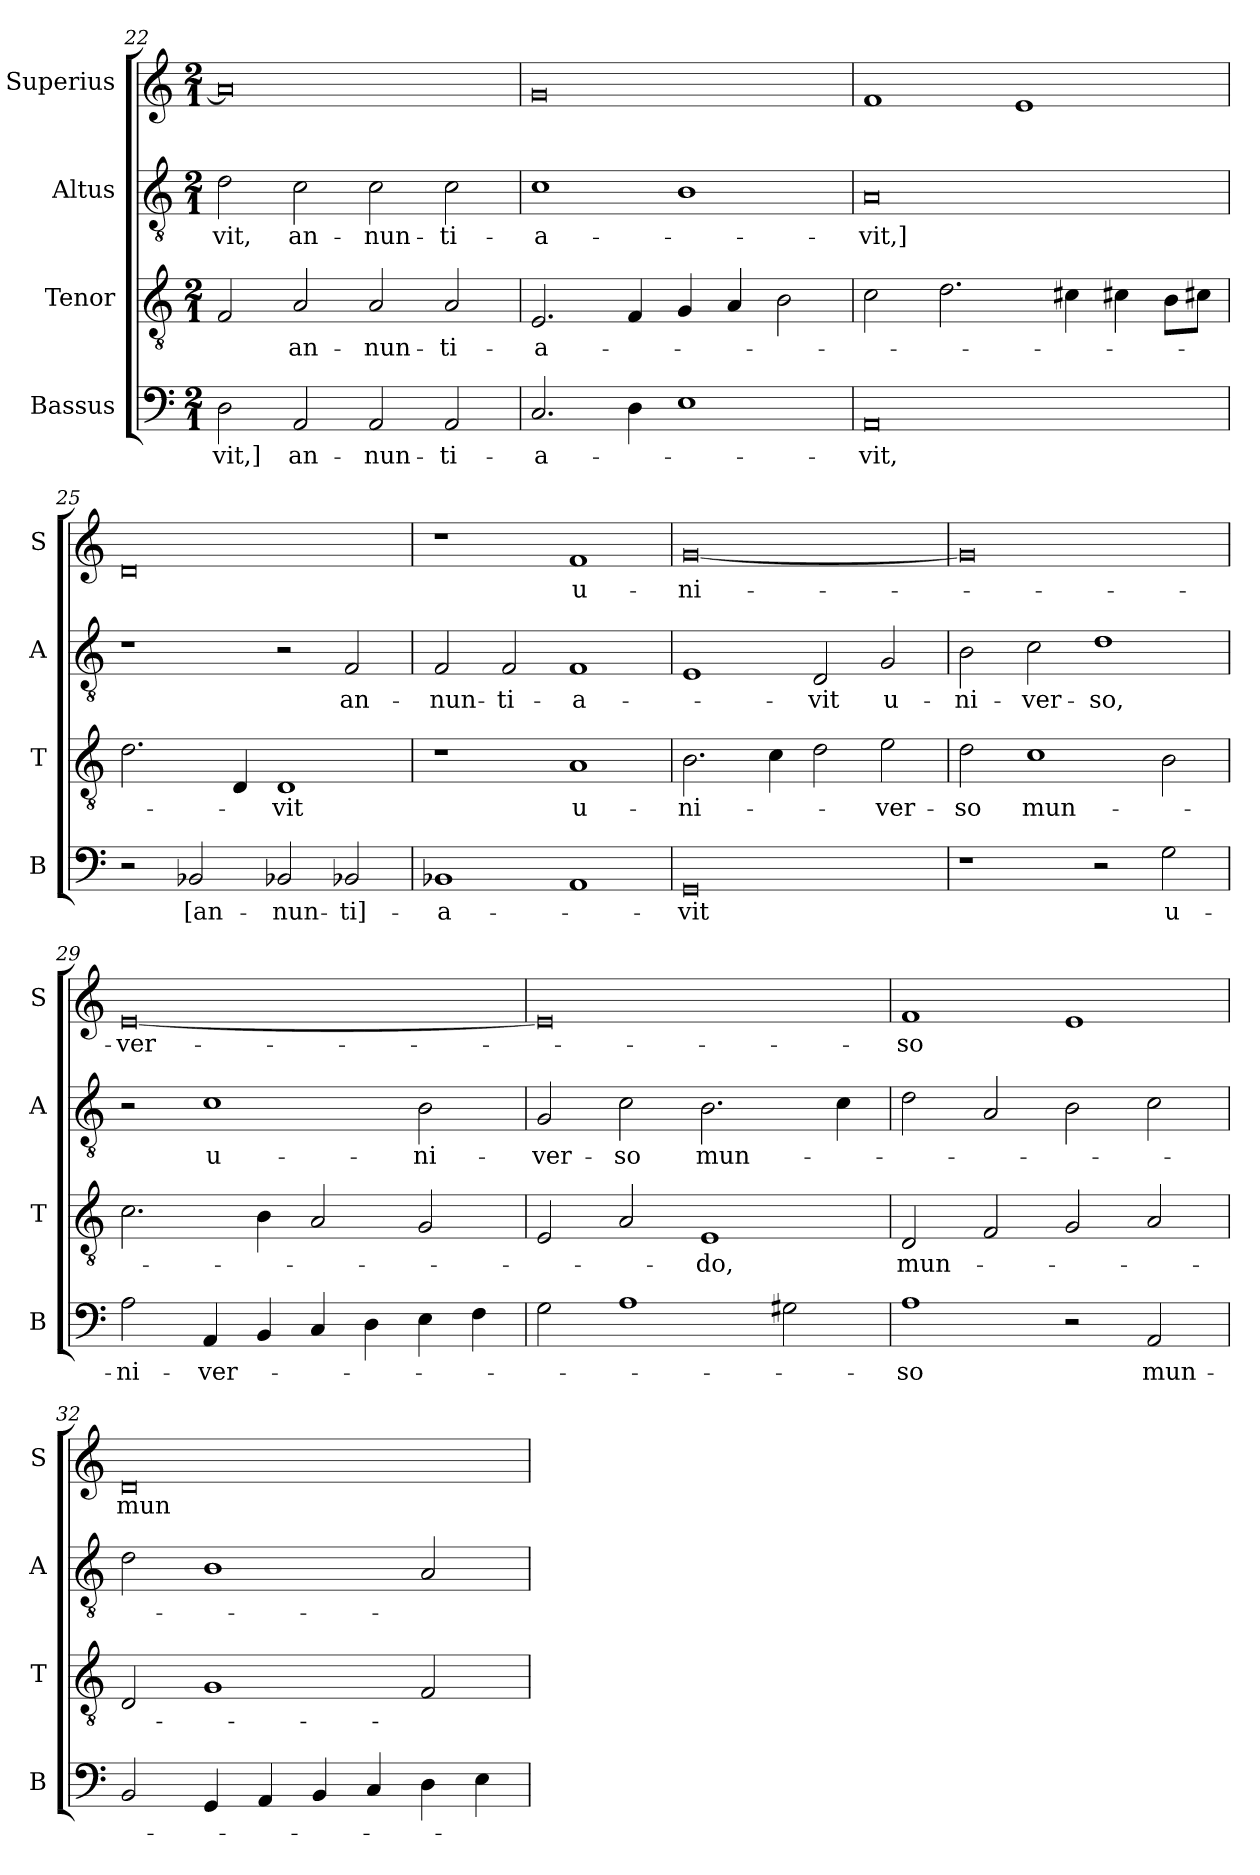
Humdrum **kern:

**kern	**text	**kern	**text	**kern	**text	**kern	**text
*part4	*part4	*part3	*part3	*part2	*part2	*part1	*part1
*staff4	*staff4	*staff3	*staff3	*staff2	*staff2	*staff1	*staff1
*I"Bassus	*	*I"Tenor	*	*I"Altus	*	*I"Superius	*
*I'B	*	*I'T	*	*I'A	*	*I'S	*
*clefF4	*	*clefGv2	*	*clefGv2	*	*clefG2	*
*k[]	*	*k[]	*	*k[]	*	*k[]	*
*M2/1	*	*M2/1	*	*M2/1	*	*M2/1	*
=22	=22	=22	=22	=22	=22	=22	=22
2D	-vit,]	2F	.	2d	-vit,	0a]	.
2AA	an-	2A	an-	2c	an-	.	.
2AA	-nun-	2A	-nun-	2c	-nun-	.	.
2AA	-ti-	2A	-ti-	2c	-ti-	.	.
=23	=23	=23	=23	=23	=23	=23	=23
2.C	-a-	2.E	-a-	1c	-a-	0g	.
4D	.	4F	.	.	.	.	.
1E	.	4G	.	1B	.	.	.
.	.	4A	.	.	.	.	.
.	.	2B	.	.	.	.	.
=24	=24	=24	=24	=24	=24	=24	=24
0AA	-vit,	2c	.	0A	-vit,]	1f	.
.	.	2.d	.	.	.	.	.
.	.	.	.	.	.	1e	.
.	.	4c#X	.	.	.	.	.
.	.	4c#X	.	.	.	.	.
.	.	8BL	.	.	.	.	.
.	.	8c#XJ	.	.	.	.	.
=25	=25	=25	=25	=25	=25	=25	=25
2r	.	2.d	.	1r	.	0d	.
2BB-X	[an-	.	.	.	.	.	.
.	.	4D	.	.	.	.	.
2BB-X	-nun-	1D	-vit	2r	.	.	.
2BB-X	-ti]-	.	.	2F	an-	.	.
=26	=26	=26	=26	=26	=26	=26	=26
1BB-X	-a-	1r	.	2F	-nun-	1r	.
.	.	.	.	2F	-ti-	.	.
1AA	.	1A	u-	1F	-a-	1f	u-
=27	=27	=27	=27	=27	=27	=27	=27
0GG	-vit	2.B	-ni-	1E	.	[0g	-ni-
.	.	4c	.	.	.	.	.
.	.	2d	.	2D	-vit	.	.
.	.	2e	-ver-	2G	u-	.	.
=28	=28	=28	=28	=28	=28	=28	=28
1r	.	2d	-so	2B	-ni-	0g]	.
.	.	1c	mun-	2c	-ver-	.	.
2r	.	.	.	1d	-so,	.	.
2G	u-	2B	.	.	.	.	.
=29	=29	=29	=29	=29	=29	=29	=29
2A	-ni-	2.c	.	2r	.	[0e	-ver-
4AA	-ver-	.	.	1c	u-	.	.
4BB	.	4B	.	.	.	.	.
4C	.	2A	.	.	.	.	.
4D	.	.	.	.	.	.	.
4E	.	2G	.	2B	-ni-	.	.
4F	.	.	.	.	.	.	.
=30	=30	=30	=30	=30	=30	=30	=30
2G	.	2E	.	2G	-ver-	0e]	.
1A	.	2A	.	2c	-so	.	.
.	.	1E	-do,	2.B	mun-	.	.
2G#X	.	.	.	.	.	.	.
.	.	.	.	4c	.	.	.
=31	=31	=31	=31	=31	=31	=31	=31
1A	-so	2D	mun-	2d	.	1f	-so
.	.	2F	.	2A	.	.	.
2r	.	2G	.	2B	.	1e	.
2AA	mun-	2A	.	2c	.	.	.
=32	=32	=32	=32	=32	=32	=32	=32
2BB	.	2D	.	2d	.	0d	mun-
4GG	.	1G	.	1B	.	.	.
4AA	.	.	.	.	.	.	.
4BB	.	.	.	.	.	.	.
4C	.	.	.	.	.	.	.
4D	.	2F	.	2A	.	.	.
4E	.	.	.	.	.	.	.
=	=	=	=	=	=	=	=
*-	*-	*-	*-	*-	*-	*-	*-
